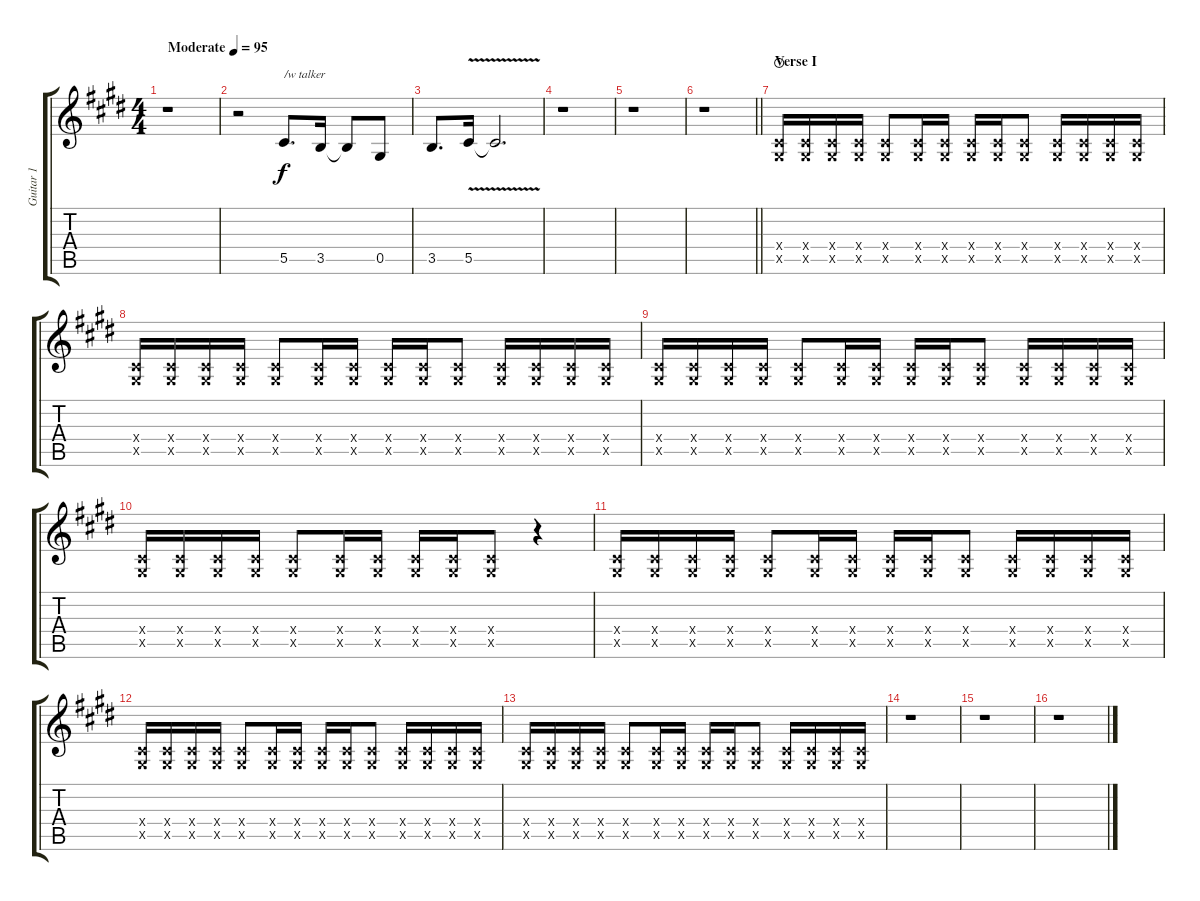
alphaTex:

\track ("Guitar 1" "Guitar 1") {instrument distortionguitar}
\staff {score tabs}
\tuning (Eb4 Bb3 Gb3 Db3 Ab2 Db2) {hide}
\ts (4 4)
\tempo (95 "Moderate")
\clef g2
\ks e
r.1{dy f instrument distortionguitar} |
r.2 5.5.8{d txt "/w talker"} 3.5.16 3.5{t}.8 0.5.8 |
3.5.8{d} 5.5{v}.16 5.5{t}.2{d} |
r.1 |
r.1 |
\barLineRight lightlight
r.1{volume 0} |
\section ("" "Verse I")
(0.4{x} 0.5{x}).16{volume 13 waho} (0.4{x} 0.5{x}).16 (0.4{x} 0.5{x}).16 (0.4{x} 0.5{x}).16 (0.4{x} 0.5{x}).8 (0.4{x} 0.5{x}).16 (0.4{x} 0.5{x}).16 (0.4{x} 0.5{x}).16 (0.4{x} 0.5{x}).16 (0.4{x} 0.5{x}).8 (0.4{x} 0.5{x}).16{volume 0} (0.4{x} 0.5{x}).16 (0.4{x} 0.5{x}).16 (0.4{x} 0.5{x}).16 |
(0.4{x} 0.5{x}).16 (0.4{x} 0.5{x}).16 (0.4{x} 0.5{x}).16 (0.4{x} 0.5{x}).16 (0.4{x} 0.5{x}).8 (0.4{x} 0.5{x}).16 (0.4{x} 0.5{x}).16 (0.4{x} 0.5{x}).16{volume 13} (0.4{x} 0.5{x}).16 (0.4{x} 0.5{x}).8 (0.4{x} 0.5{x}).16 (0.4{x} 0.5{x}).16 (0.4{x} 0.5{x}).16 (0.4{x} 0.5{x}).16 |
(0.4{x} 0.5{x}).16 (0.4{x} 0.5{x}).16 (0.4{x} 0.5{x}).16 (0.4{x} 0.5{x}).16 (0.4{x} 0.5{x}).8{volume 0} (0.4{x} 0.5{x}).16 (0.4{x} 0.5{x}).16 (0.4{x} 0.5{x}).16 (0.4{x} 0.5{x}).16 (0.4{x} 0.5{x}).8 (0.4{x} 0.5{x}).16 (0.4{x} 0.5{x}).16 (0.4{x} 0.5{x}).16 (0.4{x} 0.5{x}).16 |
(0.4{x} 0.5{x}).16{volume 13} (0.4{x} 0.5{x}).16 (0.4{x} 0.5{x}).16 (0.4{x} 0.5{x}).16 (0.4{x} 0.5{x}).8 (0.4{x} 0.5{x}).16 (0.4{x} 0.5{x}).16 (0.4{x} 0.5{x}).16 (0.4{x} 0.5{x}).16 (0.4{x} 0.5{x}).8 r.4 |
(0.4{x} 0.5{x}).16{volume 13} (0.4{x} 0.5{x}).16 (0.4{x} 0.5{x}).16 (0.4{x} 0.5{x}).16 (0.4{x} 0.5{x}).8 (0.4{x} 0.5{x}).16 (0.4{x} 0.5{x}).16 (0.4{x} 0.5{x}).16 (0.4{x} 0.5{x}).16 (0.4{x} 0.5{x}).8 (0.4{x} 0.5{x}).16{volume 0} (0.4{x} 0.5{x}).16 (0.4{x} 0.5{x}).16 (0.4{x} 0.5{x}).16 |
(0.4{x} 0.5{x}).16 (0.4{x} 0.5{x}).16 (0.4{x} 0.5{x}).16 (0.4{x} 0.5{x}).16 (0.4{x} 0.5{x}).8 (0.4{x} 0.5{x}).16 (0.4{x} 0.5{x}).16 (0.4{x} 0.5{x}).16{volume 13} (0.4{x} 0.5{x}).16 (0.4{x} 0.5{x}).8 (0.4{x} 0.5{x}).16 (0.4{x} 0.5{x}).16 (0.4{x} 0.5{x}).16 (0.4{x} 0.5{x}).16 |
(0.4{x} 0.5{x}).16 (0.4{x} 0.5{x}).16 (0.4{x} 0.5{x}).16 (0.4{x} 0.5{x}).16 (0.4{x} 0.5{x}).8{volume 0} (0.4{x} 0.5{x}).16 (0.4{x} 0.5{x}).16 (0.4{x} 0.5{x}).16 (0.4{x} 0.5{x}).16 (0.4{x} 0.5{x}).8 (0.4{x} 0.5{x}).16 (0.4{x} 0.5{x}).16 (0.4{x} 0.5{x}).16 (0.4{x} 0.5{x}).16 |
r.1 |
r.1 |
r.1
